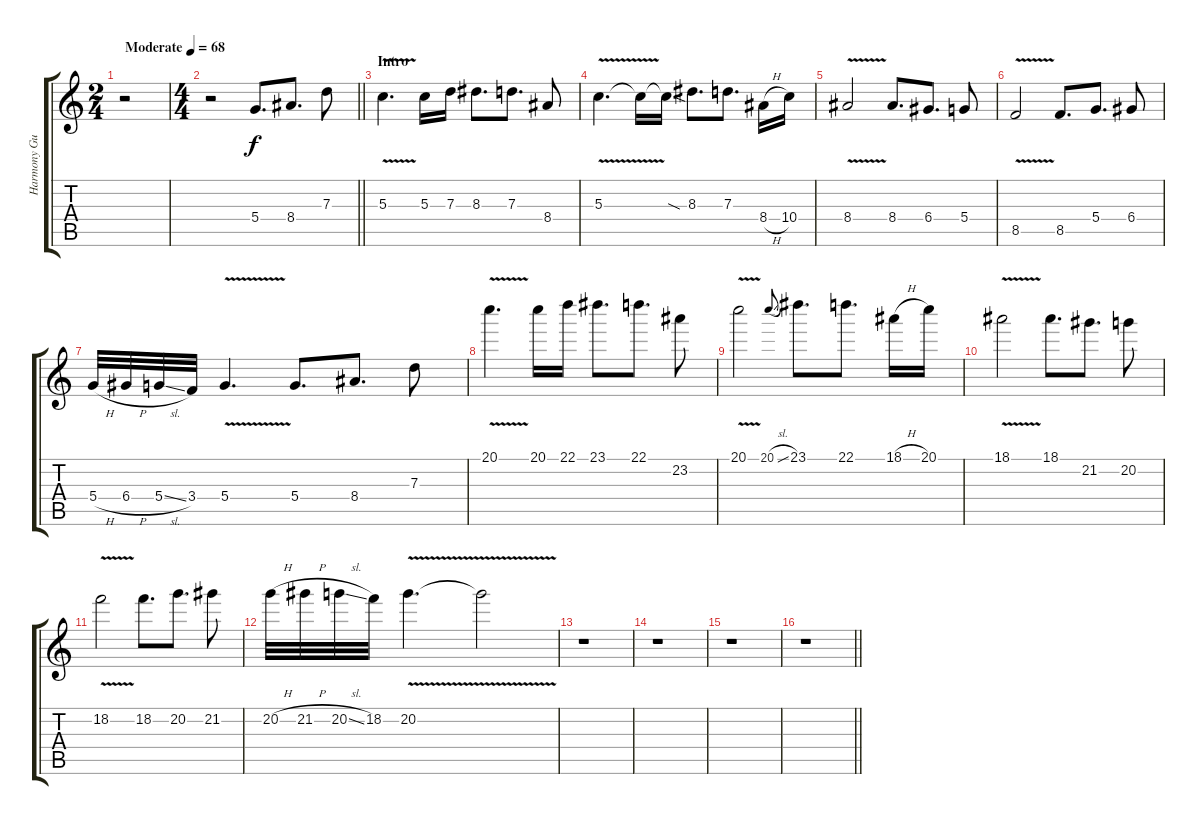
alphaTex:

\track ("Harmony Guitar" "Harmony Gu") {instrument overdrivenguitar}
\staff {score tabs}
\tuning (E4 B3 G3 D3 A2 E2) {hide}
\ts (2 4)
\tempo (68 "Moderate")
\clef g2
\ks c
r.2{dy f instrument overdrivenguitar} |
\ts (4 4)
\barLineRight lightlight
r.2 5.4.8{d} 8.4.8{d} 7.3.8 |
\section ("" "Intro")
5.3{v}.4{d} 5.3.16 7.3.16 8.3.8{d} 7.3.8{d} 8.4.8 |
5.3{v}.4{d} 5.3{t}.16 5.3{sod t}.16 8.3.8{d} 7.3.8{d} 8.4{h}.16 10.4.16 |
8.4{v}.2 8.4.8{d} 6.4.8{d} 5.4.8 |
8.5{v}.2 8.5.8{d} 5.4.8{d} 6.4.8 |
5.4{h}.32 6.4{h}.32 5.4{sl}.32 3.4.32 5.4{v}.4{d} 5.4.8{d} 8.4.8{d} 7.3.8 |
20.1{v}.4{d} 20.1.16 22.1.16 23.1.8{d} 22.1.8{d} 23.2.8 |
20.1{v}.2 20.1{sl}.8{gr onbeat} 23.1.8{d} 22.1.8{d} 18.1{h}.16 20.1.16 |
18.1{v}.2 18.1.8{d} 21.2.8{d} 20.2.8 |
18.2{v}.2 18.2.8{d} 20.2.8{d} 21.2.8 |
20.2{h}.32 21.2{h}.32 20.2{sl}.32 18.2.32 20.2{v}.4{d} 20.2{t}.2 |
r.1 |
r.1 |
r.1 |
\barLineRight lightlight
r.1
